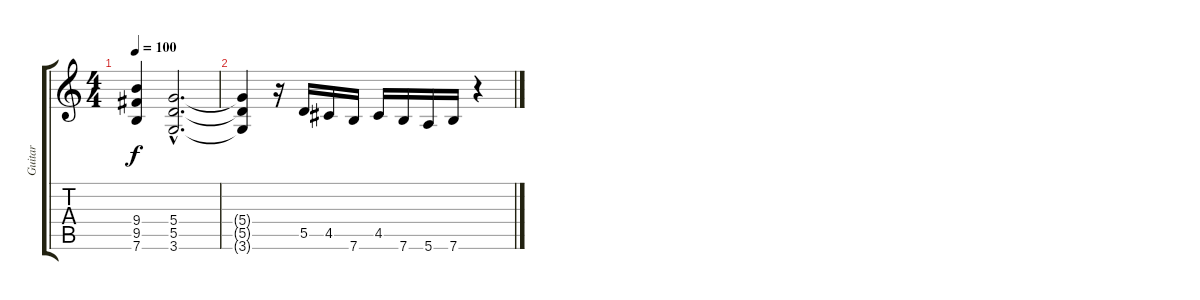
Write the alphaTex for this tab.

\track ("Guitar" "Guitar") {instrument distortionguitar}
\staff {score tabs}
\tuning (E4 B3 G3 D3 A2 E2) {hide}
\ts (4 4)
\tempo 100
\clef g2
\ks c
(9.4 9.5 7.6).4{dy f} (5.4{hac} 5.5{hac} 3.6{hac}).2{d} |
(5.4{t} 5.5{t} 3.6{t}).4 r.16 5.5.16 4.5.16 7.6.16 4.5.16 7.6.16 5.6.16 7.6.16 r.4
